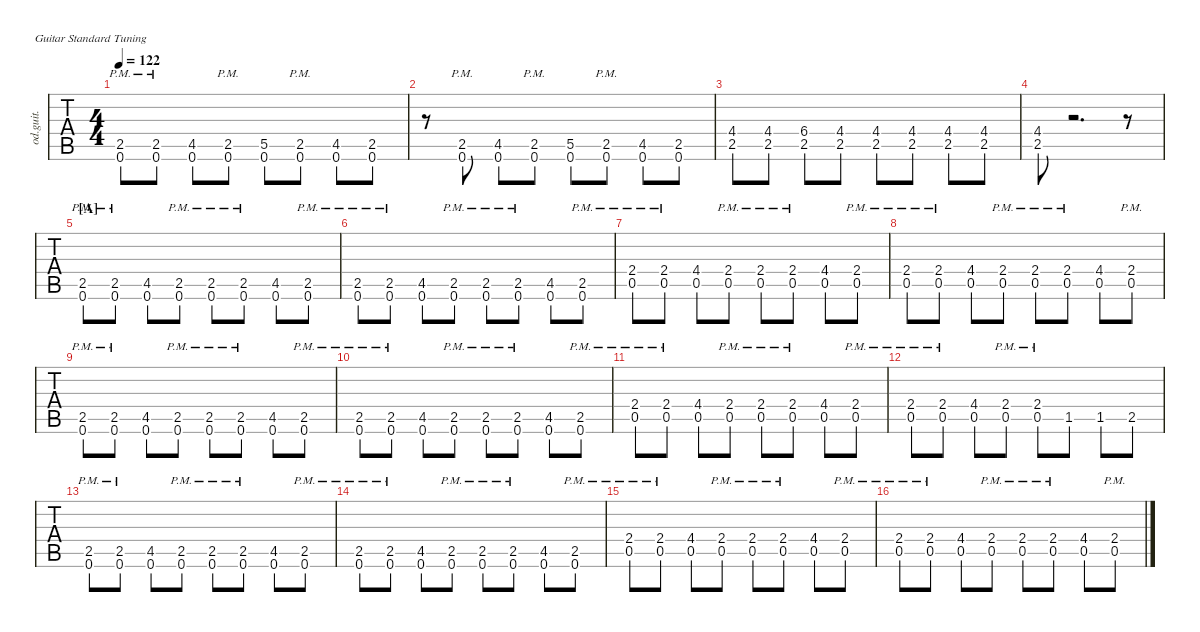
\defaultSystemsLayout 4
\hideDynamics
\bracketExtendMode nobrackets
\track ("1st guitar" "od.guit.") {defaultSystemsLayout 4 instrument overdrivenguitar}
\staff {tabs}
\tuning (E4 B3 G3 D3 A2 E2)
\ts (4 4)
\tempo 122
\clef g2
\ks c
(2.5{pm} 0.6{pm}).8{dy mf} (2.5{pm} 0.6{pm}).8 (4.5{acc #} 0.6).8 (2.5{pm} 0.6{pm}).8 (5.5 0.6).8 (2.5{pm} 0.6{pm}).8 (4.5{acc #} 0.6).8 (2.5 0.6).8 |
r.8 (2.5{pm} 0.6{pm}).8 (4.5{acc #} 0.6).8 (2.5{pm} 0.6{pm}).8 (5.5 0.6).8 (2.5{pm} 0.6{pm}).8 (4.5{acc #} 0.6).8 (2.5 0.6).8 |
(4.4{acc #} 2.5).8 (4.4{acc #} 2.5).8 (6.4{acc #} 2.5).8{dy f} (4.4{acc #} 2.5).8{dy mf} (4.4{acc #} 2.5).8 (4.4{acc #} 2.5).8 (4.4{acc #} 2.5).8 (4.4{acc #} 2.5).8 |
(4.4{acc #} 2.5).8 r.2{d} r.8 |
\section ("A" "")
(2.5{pm} 0.6{pm}).8 (2.5{pm} 0.6{pm}).8 (4.5{acc #} 0.6).8 (2.5{pm} 0.6{pm}).8 (2.5{pm} 0.6{pm}).8 (2.5{pm} 0.6{pm}).8 (4.5{acc #} 0.6).8 (2.5{pm} 0.6{pm}).8 |
(2.5{pm} 0.6{pm}).8 (2.5{pm} 0.6{pm}).8 (4.5{acc #} 0.6).8 (2.5{pm} 0.6{pm}).8 (2.5{pm} 0.6{pm}).8 (2.5{pm} 0.6{pm}).8 (4.5{acc #} 0.6).8 (2.5{pm} 0.6{pm}).8 |
(2.4{pm} 0.5{pm}).8 (2.4{pm} 0.5{pm}).8 (4.4{acc #} 0.5).8 (2.4{pm} 0.5{pm}).8 (2.4{pm} 0.5{pm}).8 (2.4{pm} 0.5{pm}).8 (4.4{acc #} 0.5).8 (2.4{pm} 0.5{pm}).8 |
(2.4{pm} 0.5{pm}).8 (2.4{pm} 0.5{pm}).8 (4.4{acc #} 0.5).8 (2.4{pm} 0.5{pm}).8 (2.4{pm} 0.5{pm}).8 (2.4{pm} 0.5{pm}).8 (4.4{acc #} 0.5).8 (2.4{pm} 0.5{pm}).8 |
(2.5{pm} 0.6{pm}).8 (2.5{pm} 0.6{pm}).8 (4.5{acc #} 0.6).8 (2.5{pm} 0.6{pm}).8 (2.5{pm} 0.6{pm}).8 (2.5{pm} 0.6{pm}).8 (4.5{acc #} 0.6).8 (2.5{pm} 0.6{pm}).8 |
(2.5{pm} 0.6{pm}).8 (2.5{pm} 0.6{pm}).8 (4.5{acc #} 0.6).8 (2.5{pm} 0.6{pm}).8 (2.5{pm} 0.6{pm}).8 (2.5{pm} 0.6{pm}).8 (4.5{acc #} 0.6).8 (2.5{pm} 0.6{pm}).8 |
(2.4{pm} 0.5{pm}).8 (2.4{pm} 0.5{pm}).8 (4.4{acc #} 0.5).8 (2.4{pm} 0.5{pm}).8 (2.4{pm} 0.5{pm}).8 (2.4{pm} 0.5{pm}).8 (4.4{acc #} 0.5).8 (2.4{pm} 0.5{pm}).8 |
(2.4{pm} 0.5{pm}).8 (2.4{pm} 0.5{pm}).8 (4.4{acc #} 0.5).8 (2.4{pm} 0.5{pm}).8 (2.4{pm} 0.5{pm}).8 1.5{acc #}.8 1.5{acc #}.8 2.5.8 |
(2.5{pm} 0.6{pm}).8 (2.5{pm} 0.6{pm}).8 (4.5{acc #} 0.6).8 (2.5{pm} 0.6{pm}).8 (2.5{pm} 0.6{pm}).8 (2.5{pm} 0.6{pm}).8 (4.5{acc #} 0.6).8 (2.5{pm} 0.6{pm}).8 |
(2.5{pm} 0.6{pm}).8 (2.5{pm} 0.6{pm}).8 (4.5{acc #} 0.6).8 (2.5{pm} 0.6{pm}).8 (2.5{pm} 0.6{pm}).8 (2.5{pm} 0.6{pm}).8 (4.5{acc #} 0.6).8 (2.5{pm} 0.6{pm}).8 |
(2.4{pm} 0.5{pm}).8 (2.4{pm} 0.5{pm}).8 (4.4{acc #} 0.5).8 (2.4{pm} 0.5{pm}).8 (2.4{pm} 0.5{pm}).8 (2.4{pm} 0.5{pm}).8 (4.4{acc #} 0.5).8 (2.4{pm} 0.5{pm}).8 |
(2.4{pm} 0.5{pm}).8 (2.4{pm} 0.5{pm}).8 (4.4{acc #} 0.5).8 (2.4{pm} 0.5{pm}).8 (2.4{pm} 0.5{pm}).8 (2.4{pm} 0.5{pm}).8 (4.4{acc #} 0.5).8 (2.4{pm} 0.5{pm}).8
